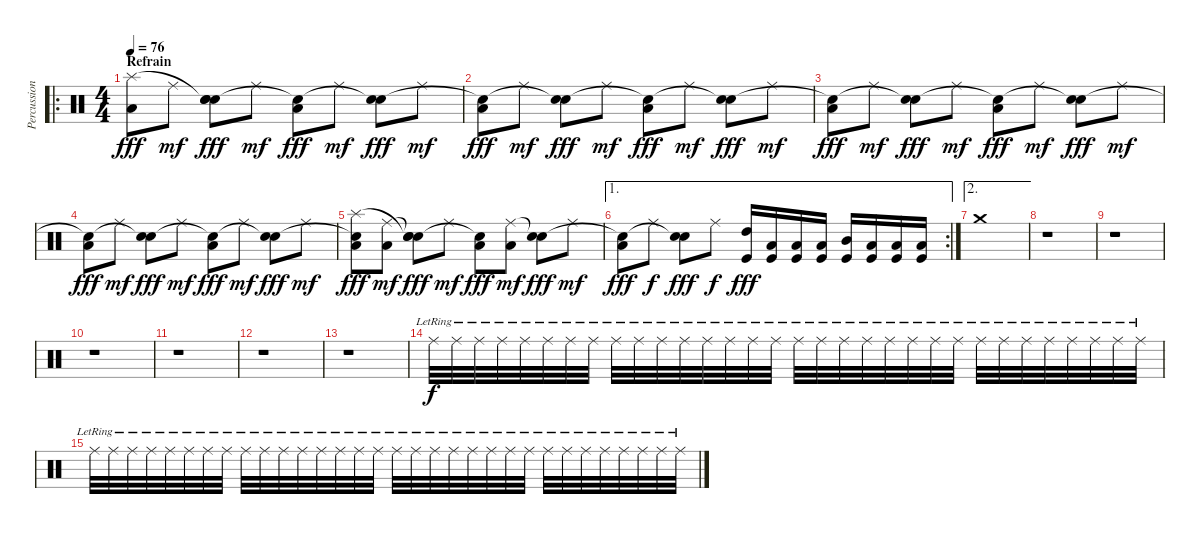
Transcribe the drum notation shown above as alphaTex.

\track ("Percussions" "Percussion") {instrument percussion}
\staff {score}
\articulation defaults
\ro
\ts (4 4)
\section ("" "Refrain ")
\tempo 76
\clef neutral
\ks c
("Low Floor Tom (hit)" "Splash (hit)").8{dy fff} "Ride (middle)".8{dy mf} ("Snare (hit) 2" "Snare (hit)"{t} "Snare (hit)").8{dy fff} "Ride (middle)".8{dy mf} ("Low Floor Tom (hit)" "Snare (hit)"{t}).8{dy fff} "Ride (middle)".8{dy mf} ("Snare (hit) 2" "Snare (hit)"{t}).8{dy fff} "Ride (middle)".8{dy mf} |
("Low Floor Tom (hit)" "Snare (hit)"{t}).8{dy fff} "Ride (middle)".8{dy mf} ("Snare (hit) 2" "Snare (hit)"{t}).8{dy fff} "Ride (middle)".8{dy mf} ("Low Floor Tom (hit)" "Snare (hit)"{t}).8{dy fff} "Ride (middle)".8{dy mf} ("Snare (hit) 2" "Snare (hit)"{t}).8{dy fff} "Ride (middle)".8{dy mf} |
("Low Floor Tom (hit)" "Snare (hit)"{t}).8{dy fff} "Ride (middle)".8{dy mf} ("Snare (hit) 2" "Snare (hit)"{t}).8{dy fff} "Ride (middle)".8{dy mf} ("Low Floor Tom (hit)" "Snare (hit)"{t}).8{dy fff} "Ride (middle)".8{dy mf} ("Snare (hit) 2" "Snare (hit)"{t}).8{dy fff} "Ride (middle)".8{dy mf} |
("Low Floor Tom (hit)" "Snare (hit)"{t}).8{dy fff} "Ride (middle)".8{dy mf} ("Snare (hit) 2" "Snare (hit)"{t}).8{dy fff} "Ride (middle)".8{dy mf} ("Low Floor Tom (hit)" "Snare (hit)"{t}).8{dy fff} "Ride (middle)".8{dy mf} ("Snare (hit) 2" "Snare (hit)"{t}).8{dy fff} "Ride (middle)".8{dy mf} |
("Low Floor Tom (hit)" "Snare (hit)"{t} "Splash (hit)").8{dy fff} ("Low Floor Tom (hit)" "Ride (middle)").8{dy mf} ("Snare (hit) 2" "Snare (hit)"{t} "Snare (hit)"{t}).8{dy fff} "Ride (middle)".8{dy mf} ("Low Floor Tom (hit)" "Snare (hit)"{t}).8{dy fff} ("Low Floor Tom (hit)" "Ride (middle)").8{dy mf} ("Snare (hit) 2" "Snare (hit)"{t}).8{dy fff} "Ride (middle)".8{dy mf} |
\ae 1
\rc 2
("Low Floor Tom (hit)" "Snare (hit)"{t}).8{dy fff} "Ride (middle)".8{dy f} ("Snare (hit) 2" "Snare (hit)"{t}).8{dy fff} "Ride (middle)".8{dy f} ("High Tom (hit)" "Kick (hit)").16{dy fff} ("Low Tom (hit)" "Kick (hit)").16 ("Low Tom (hit)" "Kick (hit)").16 ("Low Tom (hit)" "Kick (hit)").16 ("Mid Tom (hit)" "Kick (hit)").16 ("Low Tom (hit)" "Kick (hit)").16 ("Low Tom (hit)" "Kick (hit)").16 ("Low Tom (hit)" "Kick (hit)").16 |
\ae 2 "Crash medium (hit)".1
|
r.1 |
r.1 |
r.1 |
r.1 |
r.1 |
r.1 |
"Ride (middle)"{lr}.32{dy f} "Ride (middle)"{lr}.32 "Ride (middle)"{lr}.32 "Ride (middle)"{lr}.32 "Ride (middle)"{lr}.32 "Ride (middle)"{lr}.32 "Ride (middle)"{lr}.32 "Ride (middle)"{lr}.32 "Ride (middle)"{lr}.32 "Ride (middle)"{lr}.32 "Ride (middle)"{lr}.32 "Ride (middle)"{lr}.32 "Ride (middle)"{lr}.32 "Ride (middle)"{lr}.32 "Ride (middle)"{lr}.32 "Ride (middle)"{lr}.32 "Ride (middle)"{lr}.32 "Ride (middle)"{lr}.32 "Ride (middle)"{lr}.32 "Ride (middle)"{lr}.32{volume 10} "Ride (middle)"{lr}.32 "Ride (middle)"{lr}.32 "Ride (middle)"{lr}.32 "Ride (middle)"{lr}.32 "Ride (middle)"{lr}.32{volume 9} "Ride (middle)"{lr}.32 "Ride (middle)"{lr}.32 "Ride (middle)"{lr}.32 "Ride (middle)"{lr}.32 "Ride (middle)"{lr}.32 "Ride (middle)"{lr}.32 "Ride (middle)"{lr}.32{volume 7} |
"Ride (middle)"{lr}.32 "Ride (middle)"{lr}.32 "Ride (middle)"{lr}.32{volume 6} "Ride (middle)"{lr}.32 "Ride (middle)"{lr}.32 "Ride (middle)"{lr}.32 "Ride (middle)"{lr}.32 "Ride (middle)"{lr}.32 "Ride (middle)"{lr}.32{volume 5} "Ride (middle)"{lr}.32 "Ride (middle)"{lr}.32 "Ride (middle)"{lr}.32 "Ride (middle)"{lr}.32{volume 4} "Ride (middle)"{lr}.32 "Ride (middle)"{lr}.32 "Ride (middle)"{lr}.32 "Ride (middle)"{lr}.32{volume 3} "Ride (middle)"{lr}.32 "Ride (middle)"{lr}.32 "Ride (middle)"{lr}.32 "Ride (middle)"{lr}.32{volume 2} "Ride (middle)"{lr}.32 "Ride (middle)"{lr}.32 "Ride (middle)"{lr}.32 "Ride (middle)"{lr}.32{volume 1} "Ride (middle)"{lr}.32 "Ride (middle)"{lr}.32 "Ride (middle)"{lr}.32 "Ride (middle)"{lr}.32 "Ride (middle)"{lr}.32 "Ride (middle)"{lr}.32{volume 0} "Ride (middle)"{lr}.32
